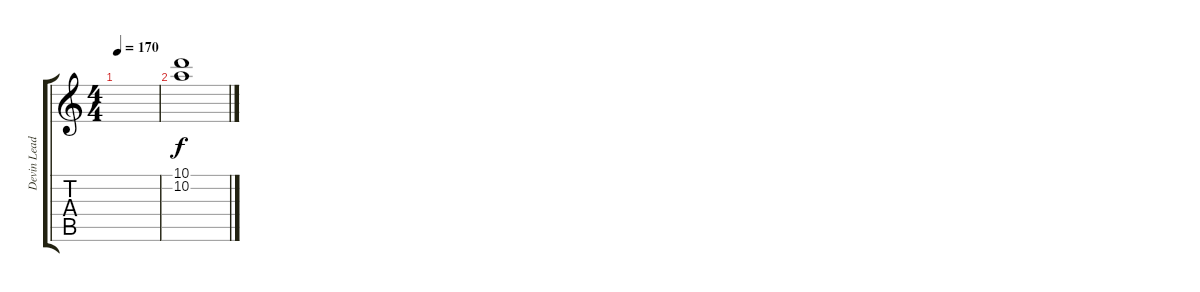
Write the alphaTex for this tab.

\track ("Devin Lead" "Devin Lead") {instrument distortionguitar}
\staff {score tabs}
\tuning (E4 B3 G3 D3 A2 D2) {hide}
\ts (4 4)
\tempo 170
\clef g2
\ks c
|
(10.1 10.2).1
